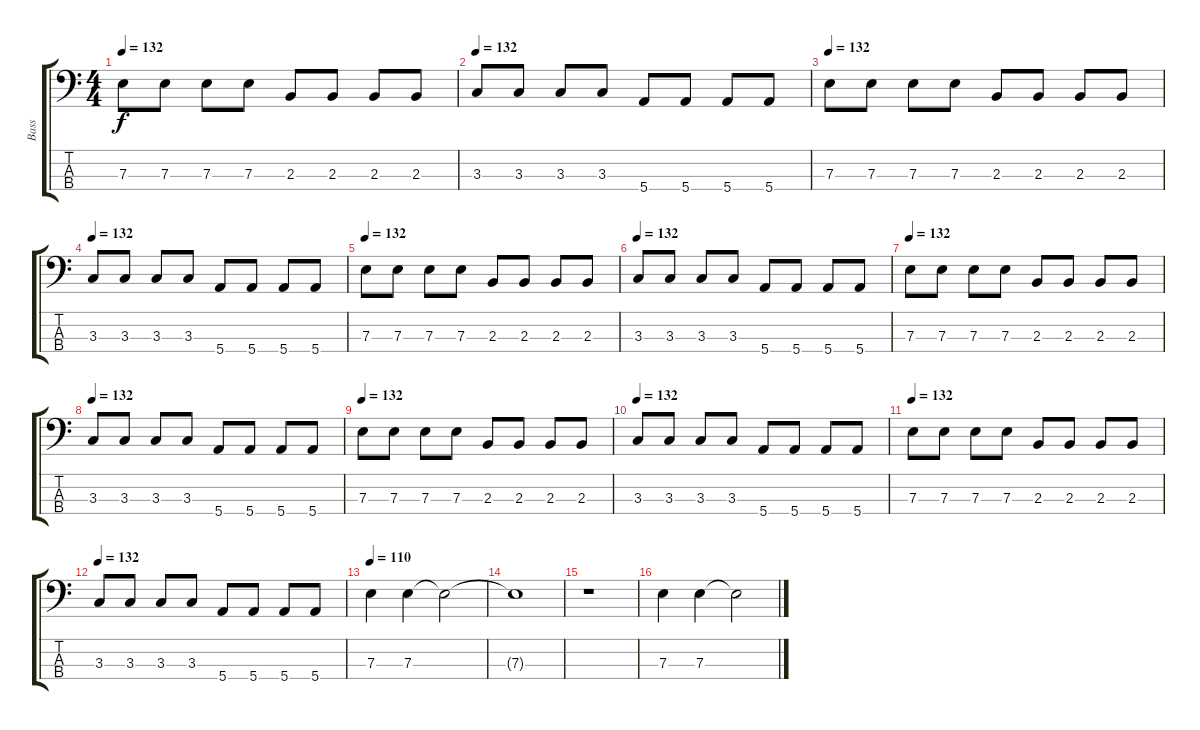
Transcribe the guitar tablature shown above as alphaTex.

\track ("Bass" "Bass") {instrument electricbassfinger}
\staff {score tabs}
\tuning (G2 D2 A1 E1) {hide}
\ts (4 4)
\tempo 132
\clef f4
\ks c
7.3.8{dy f} 7.3.8 7.3.8 7.3.8 2.3.8 2.3.8 2.3.8 2.3.8 |
\tempo 132
3.3.8 3.3.8 3.3.8 3.3.8 5.4.8 5.4.8 5.4.8 5.4.8 |
\tempo 132
7.3.8 7.3.8 7.3.8 7.3.8 2.3.8 2.3.8 2.3.8 2.3.8 |
\tempo 132
3.3.8 3.3.8 3.3.8 3.3.8 5.4.8 5.4.8 5.4.8 5.4.8 |
\tempo 132
7.3.8 7.3.8 7.3.8 7.3.8 2.3.8 2.3.8 2.3.8 2.3.8 |
\tempo 132
3.3.8 3.3.8 3.3.8 3.3.8 5.4.8 5.4.8 5.4.8 5.4.8 |
\tempo 132
7.3.8 7.3.8 7.3.8 7.3.8 2.3.8 2.3.8 2.3.8 2.3.8 |
\tempo 132
3.3.8 3.3.8 3.3.8 3.3.8 5.4.8 5.4.8 5.4.8 5.4.8 |
\tempo 132
7.3.8 7.3.8 7.3.8 7.3.8 2.3.8 2.3.8 2.3.8 2.3.8 |
\tempo 132
3.3.8 3.3.8 3.3.8 3.3.8 5.4.8 5.4.8 5.4.8 5.4.8 |
\tempo 132
7.3.8 7.3.8 7.3.8 7.3.8 2.3.8 2.3.8 2.3.8 2.3.8 |
\tempo 132
3.3.8 3.3.8 3.3.8 3.3.8 5.4.8 5.4.8 5.4.8 5.4.8 |
\tempo 110
7.3.4 7.3.4 7.3{t}.2 |
7.3{t}.1 |
r.1 |
7.3.4 7.3.4 7.3{t}.2
